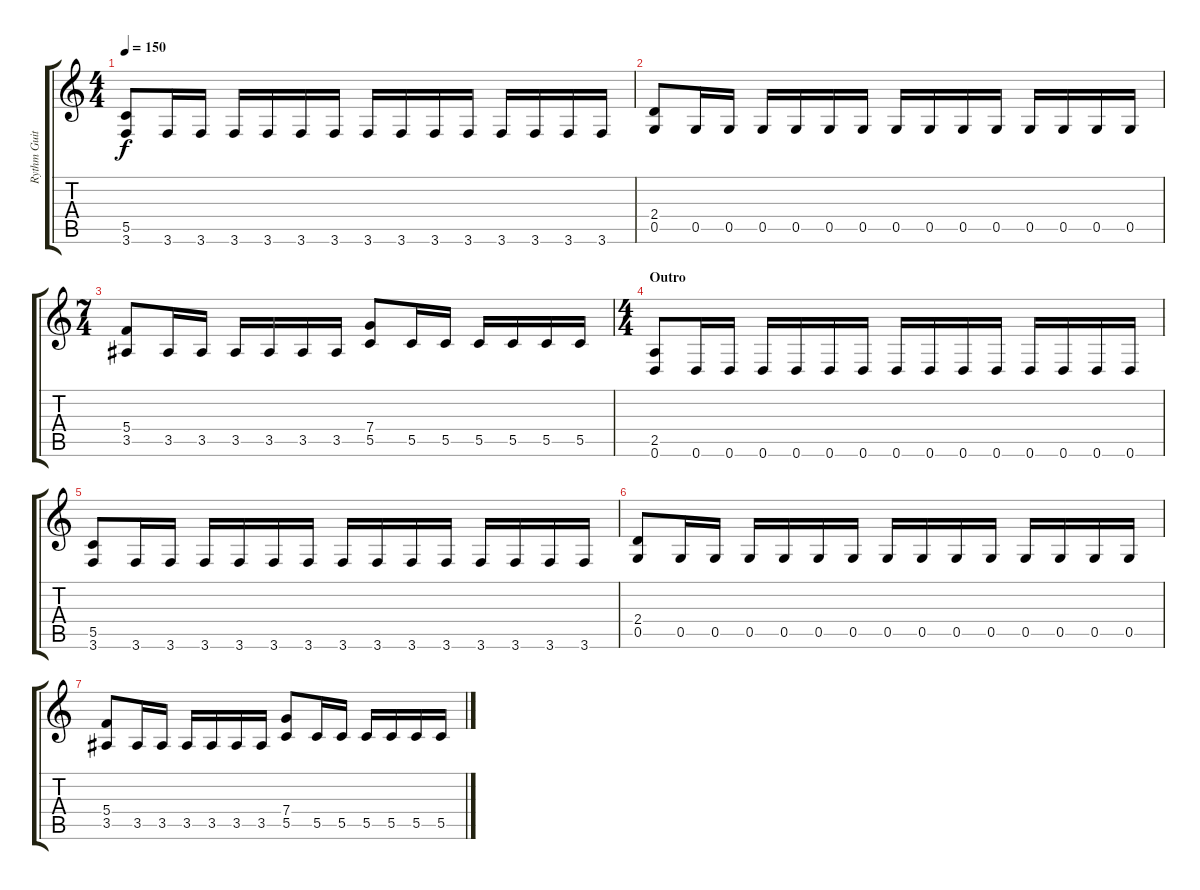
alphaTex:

\track ("Rythm Guitar" "Rythm Guit") {instrument distortionguitar}
\staff {score tabs}
\tuning (D4 A3 F3 C3 G2 D2) {hide}
\ts (4 4)
\tempo 150
\clef g2
\ks c
(5.5 3.6).8{dy f} 3.6.16 3.6.16 3.6.16 3.6.16 3.6.16 3.6.16 3.6.16 3.6.16 3.6.16 3.6.16 3.6.16 3.6.16 3.6.16 3.6.16 |
(2.4 0.5).8 0.5.16 0.5.16 0.5.16 0.5.16 0.5.16 0.5.16 0.5.16 0.5.16 0.5.16 0.5.16 0.5.16 0.5.16 0.5.16 0.5.16 |
\ts (7 4)
(5.4 3.5).8 3.5.16 3.5.16 3.5.16 3.5.16 3.5.16 3.5.16 (7.4 5.5).8 5.5.16 5.5.16 5.5.16 5.5.16 5.5.16 5.5.16 |
\ts (4 4)
\section ("" "Outro")
(2.5 0.6).8 0.6.16 0.6.16 0.6.16 0.6.16 0.6.16 0.6.16 0.6.16 0.6.16 0.6.16 0.6.16 0.6.16 0.6.16 0.6.16 0.6.16 |
(5.5 3.6).8 3.6.16 3.6.16 3.6.16 3.6.16 3.6.16 3.6.16 3.6.16 3.6.16 3.6.16 3.6.16 3.6.16 3.6.16 3.6.16 3.6.16 |
(2.4 0.5).8 0.5.16 0.5.16 0.5.16 0.5.16 0.5.16 0.5.16 0.5.16 0.5.16 0.5.16 0.5.16 0.5.16 0.5.16 0.5.16 0.5.16 |
(5.4 3.5).8 3.5.16 3.5.16 3.5.16 3.5.16 3.5.16 3.5.16 (7.4 5.5).8 5.5.16 5.5.16 5.5.16 5.5.16 5.5.16 5.5.16
